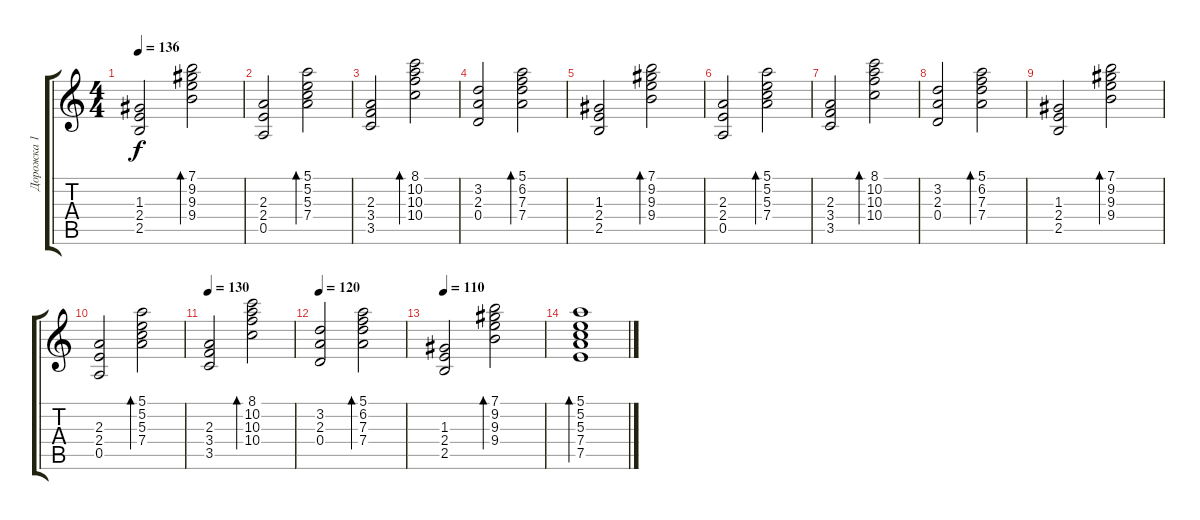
\track ("Дорожка 1" "Дорожка 1") {instrument acousticguitarnylon}
\staff {score tabs}
\tuning (E4 B3 G3 D3 A2 E2) {hide}
\ts (4 4)
\tempo 136
\clef g2
\ks c
(1.3 2.4 2.5).2{dy f} (7.1 9.2 9.3 9.4).2{bd 60} |
(2.3 2.4 0.5).2 (5.1 5.2 5.3 7.4).2{bd 60} |
(2.3 3.4 3.5).2 (8.1 10.2 10.3 10.4).2{bd 60} |
(3.2 2.3 0.4).2 (5.1 6.2 7.3 7.4).2{bd 60} |
(1.3 2.4 2.5).2 (7.1 9.2 9.3 9.4).2{bd 60} |
(2.3 2.4 0.5).2 (5.1 5.2 5.3 7.4).2{bd 60} |
(2.3 3.4 3.5).2 (8.1 10.2 10.3 10.4).2{bd 60} |
(3.2 2.3 0.4).2 (5.1 6.2 7.3 7.4).2{bd 60} |
(1.3 2.4 2.5).2 (7.1 9.2 9.3 9.4).2{bd 60} |
(2.3 2.4 0.5).2 (5.1 5.2 5.3 7.4).2{bd 60} |
\tempo 130
(2.3 3.4 3.5).2 (8.1 10.2 10.3 10.4).2{bd 60} |
\tempo 120
(3.2 2.3 0.4).2 (5.1 6.2 7.3 7.4).2{bd 60} |
\tempo 110
(1.3 2.4 2.5).2 (7.1 9.2 9.3 9.4).2{bd 60} |
(5.1 5.2 5.3 7.4 7.5).1{bd 60}
